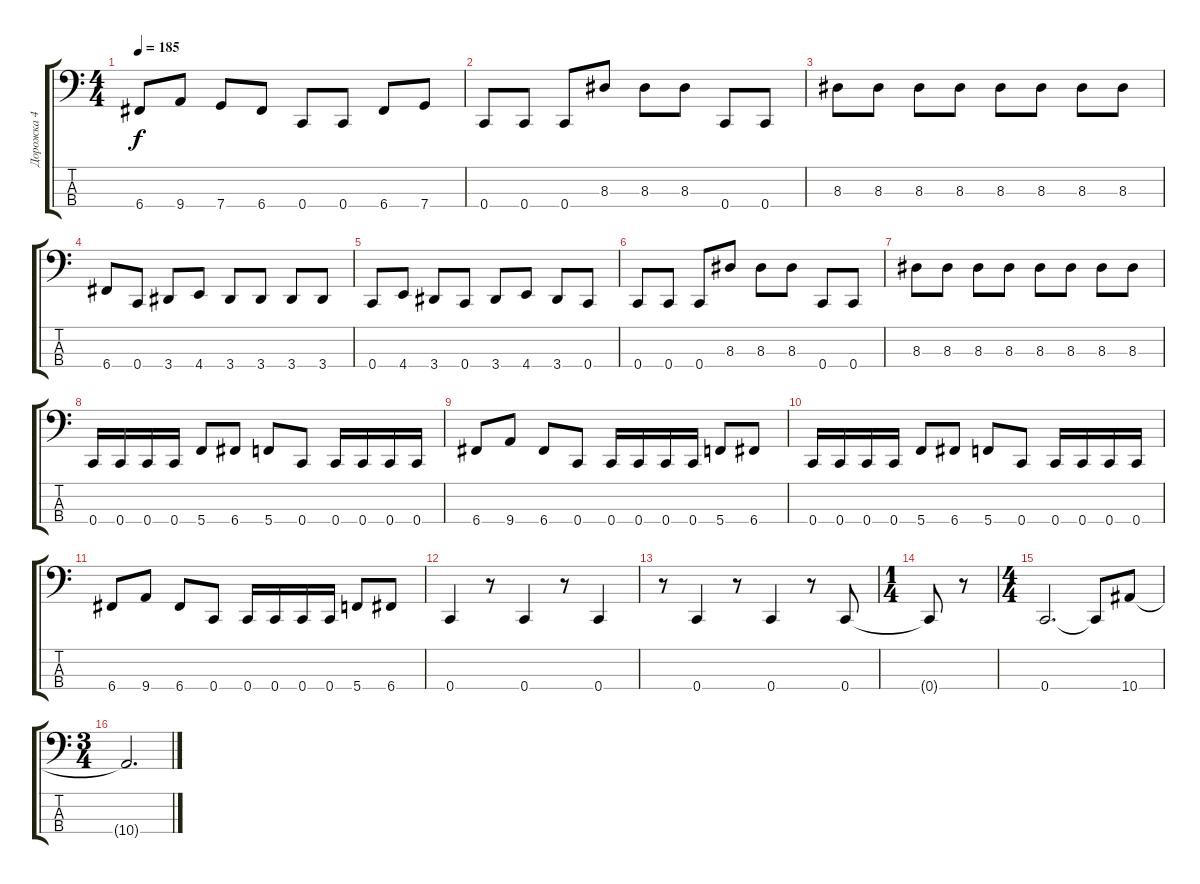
\track ("Дорожка 4" "Дорожка 4") {instrument electricbassfinger}
\staff {score tabs}
\tuning (F2 C2 G1 C1) {hide}
\ts (4 4)
\tempo 185
\clef f4
\ks c
6.4.8{dy f} 9.4.8 7.4.8 6.4.8 0.4.8 0.4.8 6.4.8 7.4.8 |
0.4.8 0.4.8 0.4.8 8.3.8 8.3.8 8.3.8 0.4.8 0.4.8 |
8.3.8 8.3.8 8.3.8 8.3.8 8.3.8 8.3.8 8.3.8 8.3.8 |
6.4.8 0.4.8 3.4.8 4.4.8 3.4.8 3.4.8 3.4.8 3.4.8 |
0.4.8 4.4.8 3.4.8 0.4.8 3.4.8 4.4.8 3.4.8 0.4.8 |
0.4.8 0.4.8 0.4.8 8.3.8 8.3.8 8.3.8 0.4.8 0.4.8 |
8.3.8 8.3.8 8.3.8 8.3.8 8.3.8 8.3.8 8.3.8 8.3.8 |
0.4.16 0.4.16 0.4.16 0.4.16 5.4.8 6.4.8 5.4.8 0.4.8 0.4.16 0.4.16 0.4.16 0.4.16 |
6.4.8 9.4.8 6.4.8 0.4.8 0.4.16 0.4.16 0.4.16 0.4.16 5.4.8 6.4.8 |
0.4.16 0.4.16 0.4.16 0.4.16 5.4.8 6.4.8 5.4.8 0.4.8 0.4.16 0.4.16 0.4.16 0.4.16 |
6.4.8 9.4.8 6.4.8 0.4.8 0.4.16 0.4.16 0.4.16 0.4.16 5.4.8 6.4.8 |
0.4.4 r.8 0.4.4 r.8 0.4.4 |
r.8 0.4.4 r.8 0.4.4 r.8 0.4.8 |
\ts (1 4)
0.4{t}.8 r.8 |
\ts (4 4)
0.4.2{d} 0.4{t}.8 10.4.8 |
\ts (3 4)
10.4{t}.2{d}
